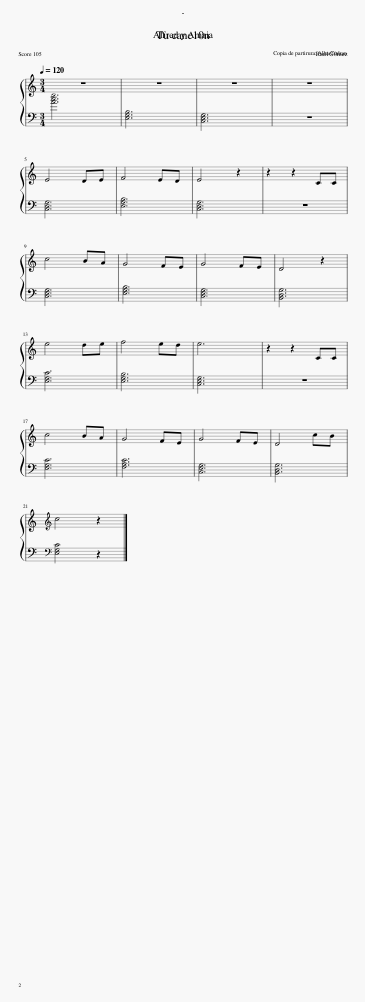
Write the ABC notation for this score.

X:1
%%score { 1 | 2 }
L:1/8
Q:1/4=120
M:3/4
I:linebreak $
K:C
V:1 treble
V:2 bass
V:1
 z6 | z6 | z6 | z6 |$ E4 DE | %5
 F4 ED | E4 z2 | z2 z2 CC |$ c4 BA | G4 FE | %10
 G4 FE | D4 z2 |$ e4 de | f4 ed | e6 | %15
 z2 z2 CC |$ c4 BA | G4 FE | G4 FE | D4 cB |$ %20
[K:treble] c4 z2 |] %21
V:2
 [Ace]6 | [E,G,B,]6 | [C,E,G,]6 | z6 |$ [C,E,G,]6 | %5
 [E,G,B,]6 | [C,E,G,]6 | z6 |$ [C,E,G,]6 | [E,G,B,]6 | %10
 [C,E,G,]6 | [B,,D,G,]6 |$ [E,G,C]6 | [E,G,B,]6 | [C,E,G,]6 | %15
 z6 |$ [E,G,C]6 | [F,A,C]6 | [C,E,G,]6 | [B,,D,G,]6 |$ %20
[K:bass] [E,G,C]4 z2 |] %21
